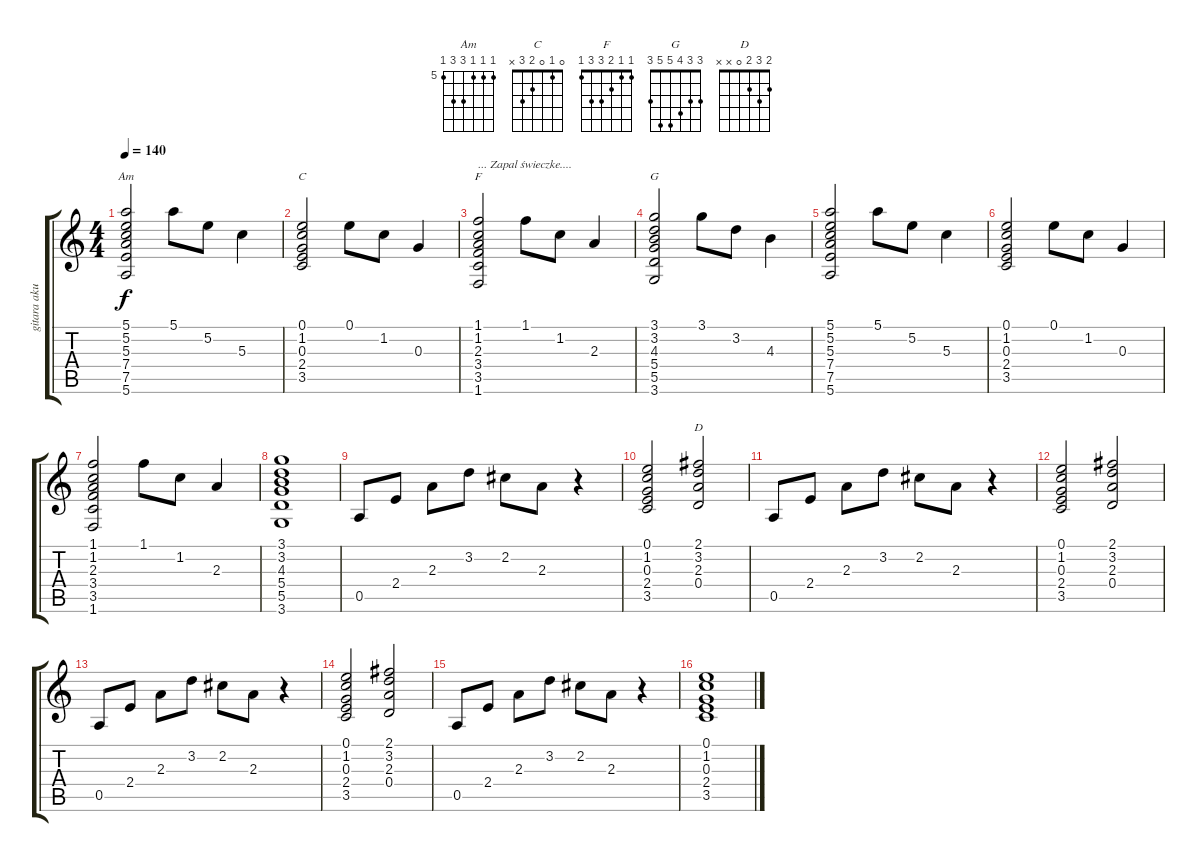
\track ("gitara akustyczna" "gitara aku") {instrument acousticguitarsteel}
\staff {score tabs}
\tuning (E4 B3 G3 D3 A2 E2) {hide}
\chord ("Am" 5 5 5 7 7 5) {firstfret 5}
\chord ("C" 0 1 0 2 3 x)
\chord ("F" 1 1 2 3 3 1)
\chord ("G" 3 3 4 5 5 3)
\chord ("D" 2 3 2 0 x x)
\ts (4 4)
\tempo 140
\clef g2
\ks c
(5.1 5.2 5.3 7.4 7.5 5.6).2{ch "Am" dy f} 5.1.8 5.2.8 5.3.4 |
(0.1 1.2 0.3 2.4 3.5).2{ch "C"} 0.1.8 1.2.8 0.3.4 |
(1.1 1.2 2.3 3.4 3.5 1.6).2{ch "F" txt "... Zapal świeczke...."} 1.1.8 1.2.8 2.3.4 |
(3.1 3.2 4.3 5.4 5.5 3.6).2{ch "G"} 3.1.8 3.2.8 4.3.4 |
(5.1 5.2 5.3 7.4 7.5 5.6).2 5.1.8 5.2.8 5.3.4 |
(0.1 1.2 0.3 2.4 3.5).2 0.1.8 1.2.8 0.3.4 |
(1.1 1.2 2.3 3.4 3.5 1.6).2 1.1.8 1.2.8 2.3.4 |
(3.1 3.2 4.3 5.4 5.5 3.6).1 |
0.5.8 2.4.8 2.3.8 3.2.8 2.2.8 2.3.8 r.4 |
(0.1 1.2 0.3 2.4 3.5).2 (2.1 3.2 2.3 0.4).2{ch "D"} |
0.5.8 2.4.8 2.3.8 3.2.8 2.2.8 2.3.8 r.4 |
(0.1 1.2 0.3 2.4 3.5).2 (2.1 3.2 2.3 0.4).2 |
0.5.8 2.4.8 2.3.8 3.2.8 2.2.8 2.3.8 r.4 |
(0.1 1.2 0.3 2.4 3.5).2 (2.1 3.2 2.3 0.4).2 |
0.5.8 2.4.8 2.3.8 3.2.8 2.2.8 2.3.8 r.4 |
(0.1 1.2 0.3 2.4 3.5).1
